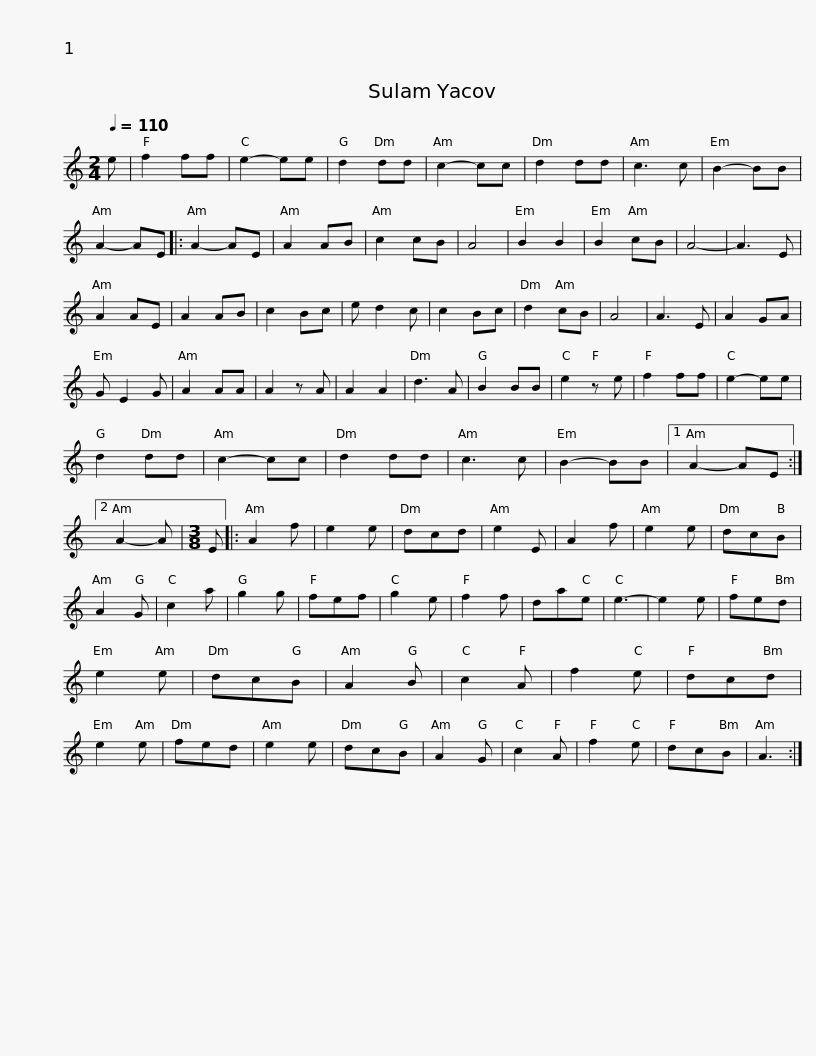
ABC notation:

X:1
L:1/8
Q:1/4=110
M:2/4
I:linebreak $
K:C
V:1 treble
V:1
 e | f2 ff | e2- ee | d2 dd | c2- cc | %5
 d2 dd | c3 c | B2- BB | A2- AE |: A2- AE | %10
 A2 AB | c2 cB | A4 | B2 B2 |$ B2 cB | %15
 A4- | A3 E | A2 AE | A2 AB | c2 Bc | %20
 e d2 c | c2 Bc | d2 cB | A4 | A3 E | %25
 A2 GA | G E2 G |$ A2 AA | A2 z A | A2 A2 | %30
 d3 A | B2 BB | e2 z e | f2 ff | e2- ee | %35
 d2 dd | c2- cc | d2 dd | c3 c | B2- BB |1$ %40
 A2- AE :|2 A2- A |[M:3/8] E |: A2 f | e2 e | %45
 dcd | e2 E | A2 f | e2 e | dcB | %50
 A2 G | c2 a | g2 g | fef | g2 e |$ %55
 f2 f | dae | e3- | e2 e | fed | %60
 e2 e | dcB | A2 B | c2 A | f2 e | %65
 dcd | e2 e | fed | e2 e |$ dcB | %70
 A2 G | c2 A | f2 e | dcB | A3 :| %75
